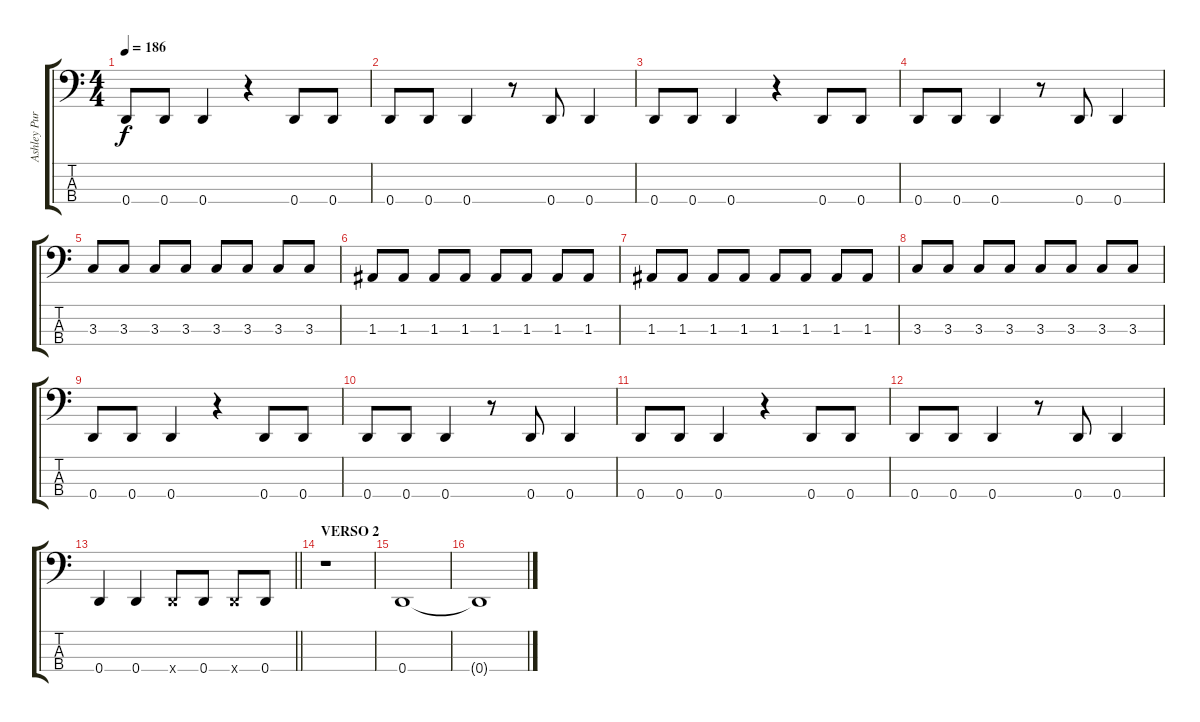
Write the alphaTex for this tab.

\track ("Ashley Purdy" "Ashley Pur") {instrument electricbassfinger}
\staff {score tabs}
\tuning (G2 D2 A1 D1) {hide}
\ts (4 4)
\tempo 186
\clef f4
\ks c
0.4.8{dy f} 0.4.8 0.4.4 r.4 0.4.8 0.4.8 |
0.4.8 0.4.8 0.4.4 r.8 0.4.8 0.4.4 |
0.4.8 0.4.8 0.4.4 r.4 0.4.8 0.4.8 |
0.4.8 0.4.8 0.4.4 r.8 0.4.8 0.4.4 |
3.3.8 3.3.8 3.3.8 3.3.8 3.3.8 3.3.8 3.3.8 3.3.8 |
1.3.8 1.3.8 1.3.8 1.3.8 1.3.8 1.3.8 1.3.8 1.3.8 |
1.3.8 1.3.8 1.3.8 1.3.8 1.3.8 1.3.8 1.3.8 1.3.8 |
3.3.8 3.3.8 3.3.8 3.3.8 3.3.8 3.3.8 3.3.8 3.3.8 |
0.4.8 0.4.8 0.4.4 r.4 0.4.8 0.4.8 |
0.4.8 0.4.8 0.4.4 r.8 0.4.8 0.4.4 |
0.4.8 0.4.8 0.4.4 r.4 0.4.8 0.4.8 |
0.4.8 0.4.8 0.4.4 r.8 0.4.8 0.4.4 |
\barLineRight lightlight
0.4.4 0.4.4 0.4{x}.8 0.4.8 0.4{x}.8 0.4.8 |
\section ("" "VERSO 2")
r.1 |
0.4.1 |
0.4{t}.1
